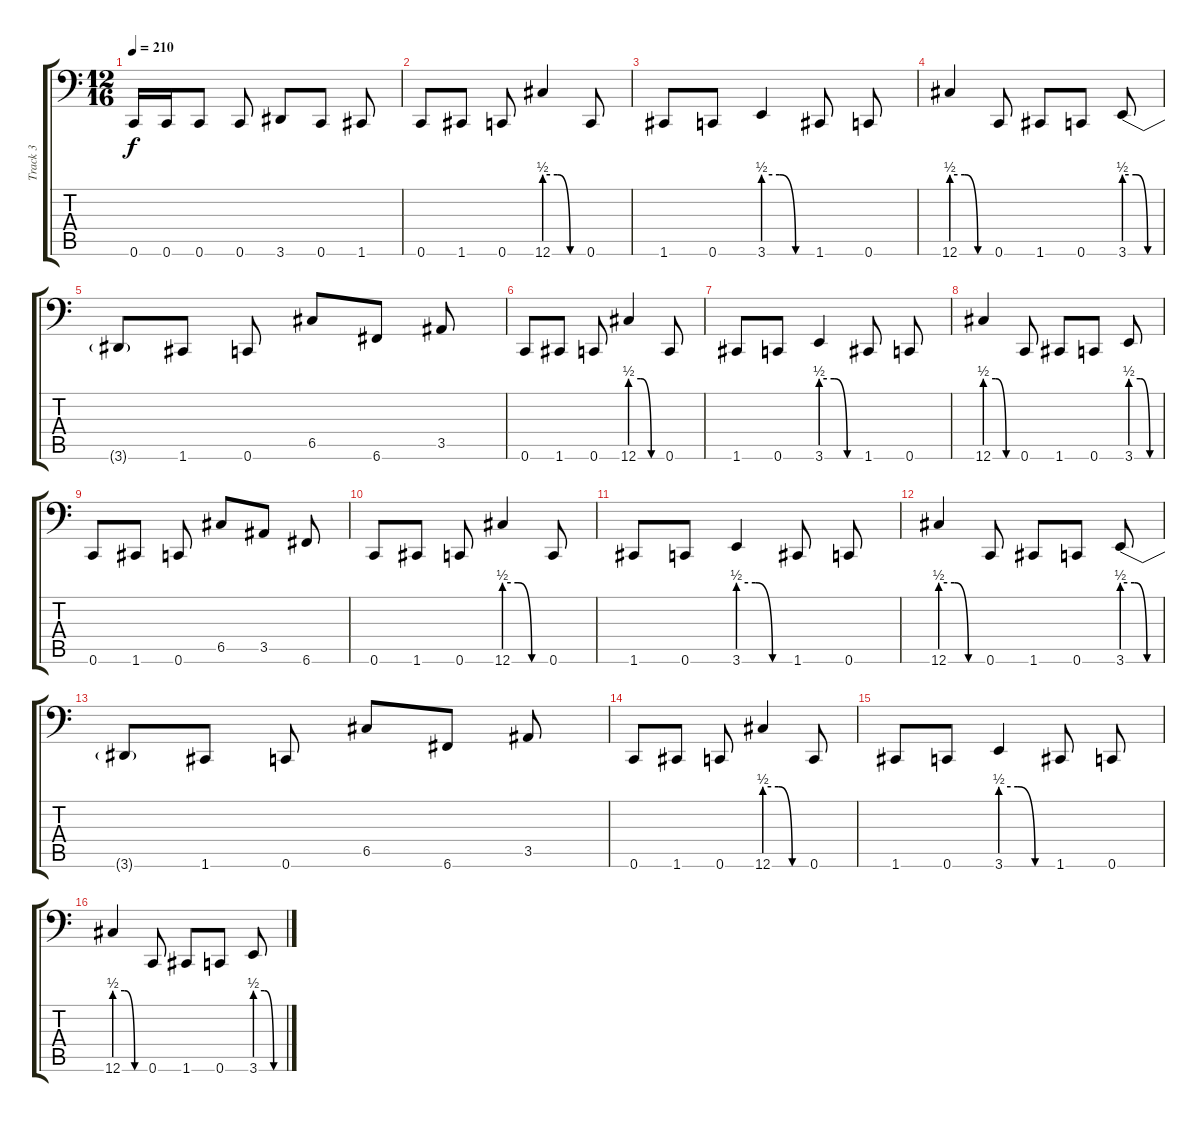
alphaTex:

\track ("Track 3" "Track 3") {instrument electricbassfinger}
\staff {score tabs}
\tuning (D3 A2 F2 C2 G1 C1) {hide}
\ts (12 16)
\tempo 210
\clef f4
\ks c
0.6.16{dy f} 0.6.16 0.6.8 0.6.8 3.6.8 0.6.8 1.6.8 |
0.6.8 1.6.8 0.6.8 12.6{be (custom 0 2 20 2 40 0 60 0)}.4 0.6.8 |
1.6.8 0.6.8 3.6{be (custom 0 2 20 2 40 0 60 0)}.4 1.6.8 0.6.8 |
12.6{be (custom 0 2 20 2 40 0 60 0)}.4 0.6.8 1.6.8 0.6.8 3.6{be (custom 0 2 20 2 40 0 60 0)}.8 |
3.6{t}.8 1.6.8 0.6.8 6.5.8 6.6.8 3.5.8 |
0.6.8 1.6.8 0.6.8 12.6{be (custom 0 2 20 2 40 0 60 0)}.4 0.6.8 |
1.6.8 0.6.8 3.6{be (custom 0 2 20 2 40 0 60 0)}.4 1.6.8 0.6.8 |
12.6{be (custom 0 2 20 2 40 0 60 0)}.4 0.6.8 1.6.8 0.6.8 3.6{be (custom 0 2 20 2 40 0 60 0)}.8 |
0.6.8 1.6.8 0.6.8 6.5.8 3.5.8 6.6.8 |
0.6.8 1.6.8 0.6.8 12.6{be (custom 0 2 20 2 40 0 60 0)}.4 0.6.8 |
1.6.8 0.6.8 3.6{be (custom 0 2 20 2 40 0 60 0)}.4 1.6.8 0.6.8 |
12.6{be (custom 0 2 20 2 40 0 60 0)}.4 0.6.8 1.6.8 0.6.8 3.6{be (custom 0 2 20 2 40 0 60 0)}.8 |
3.6{t}.8 1.6.8 0.6.8 6.5.8 6.6.8 3.5.8 |
0.6.8 1.6.8 0.6.8 12.6{be (custom 0 2 20 2 40 0 60 0)}.4 0.6.8 |
1.6.8 0.6.8 3.6{be (custom 0 2 20 2 40 0 60 0)}.4 1.6.8 0.6.8 |
12.6{be (custom 0 2 20 2 40 0 60 0)}.4 0.6.8 1.6.8 0.6.8 3.6{be (custom 0 2 20 2 40 0 60 0)}.8
